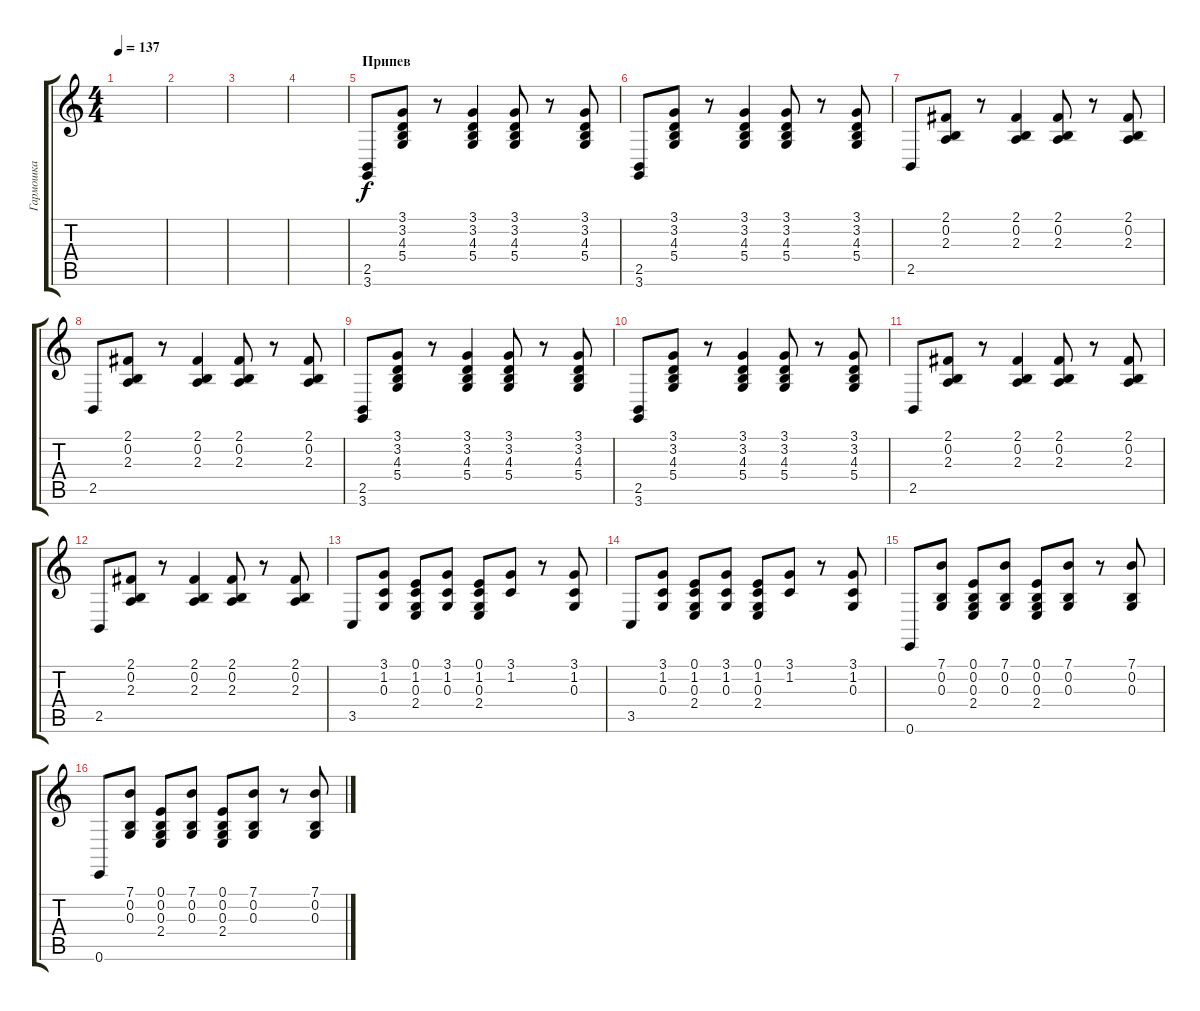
\track ("Гармошка" "Гармошка") {instrument tangoaccordion}
\staff {score tabs}
\tuning (E4 B3 G3 D3 A2 E2) {hide}
\ts (4 4)
\tempo 137
\clef g2
\ks c
|
|
|
|
\section ("" "Припев")
(2.5 3.6).8 (3.1 3.2 4.3 5.4).8 r.8 (3.1 3.2 4.3 5.4).4 (3.1 3.2 4.3 5.4).8 r.8 (3.1 3.2 4.3 5.4).8 |
(2.5 3.6).8 (3.1 3.2 4.3 5.4).8 r.8 (3.1 3.2 4.3 5.4).4 (3.1 3.2 4.3 5.4).8 r.8 (3.1 3.2 4.3 5.4).8 |
2.5.8 (2.1 0.2 2.3).8 r.8 (2.1 0.2 2.3).4 (2.1 0.2 2.3).8 r.8 (2.1 0.2 2.3).8 |
2.5.8 (2.1 0.2 2.3).8 r.8 (2.1 0.2 2.3).4 (2.1 0.2 2.3).8 r.8 (2.1 0.2 2.3).8 |
(2.5 3.6).8 (3.1 3.2 4.3 5.4).8 r.8 (3.1 3.2 4.3 5.4).4 (3.1 3.2 4.3 5.4).8 r.8 (3.1 3.2 4.3 5.4).8 |
(2.5 3.6).8 (3.1 3.2 4.3 5.4).8 r.8 (3.1 3.2 4.3 5.4).4 (3.1 3.2 4.3 5.4).8 r.8 (3.1 3.2 4.3 5.4).8 |
2.5.8 (2.1 0.2 2.3).8 r.8 (2.1 0.2 2.3).4 (2.1 0.2 2.3).8 r.8 (2.1 0.2 2.3).8 |
2.5.8 (2.1 0.2 2.3).8 r.8 (2.1 0.2 2.3).4 (2.1 0.2 2.3).8 r.8 (2.1 0.2 2.3).8 |
3.5.8 (3.1 1.2 0.3).8 (0.1 1.2 0.3 2.4).8 (3.1 1.2 0.3).8 (0.1 1.2 0.3 2.4).8 (3.1 1.2).8 r.8 (3.1 1.2 0.3).8 |
3.5.8 (3.1 1.2 0.3).8 (0.1 1.2 0.3 2.4).8 (3.1 1.2 0.3).8 (0.1 1.2 0.3 2.4).8 (3.1 1.2).8 r.8 (3.1 1.2 0.3).8 |
0.6.8 (7.1 0.2 0.3).8 (0.1 0.2 0.3 2.4).8 (7.1 0.2 0.3).8 (0.1 0.2 0.3 2.4).8 (7.1 0.2 0.3).8 r.8 (7.1 0.2 0.3).8 |
0.6.8 (7.1 0.2 0.3).8 (0.1 0.2 0.3 2.4).8 (7.1 0.2 0.3).8 (0.1 0.2 0.3 2.4).8 (7.1 0.2 0.3).8 r.8 (7.1 0.2 0.3).8
